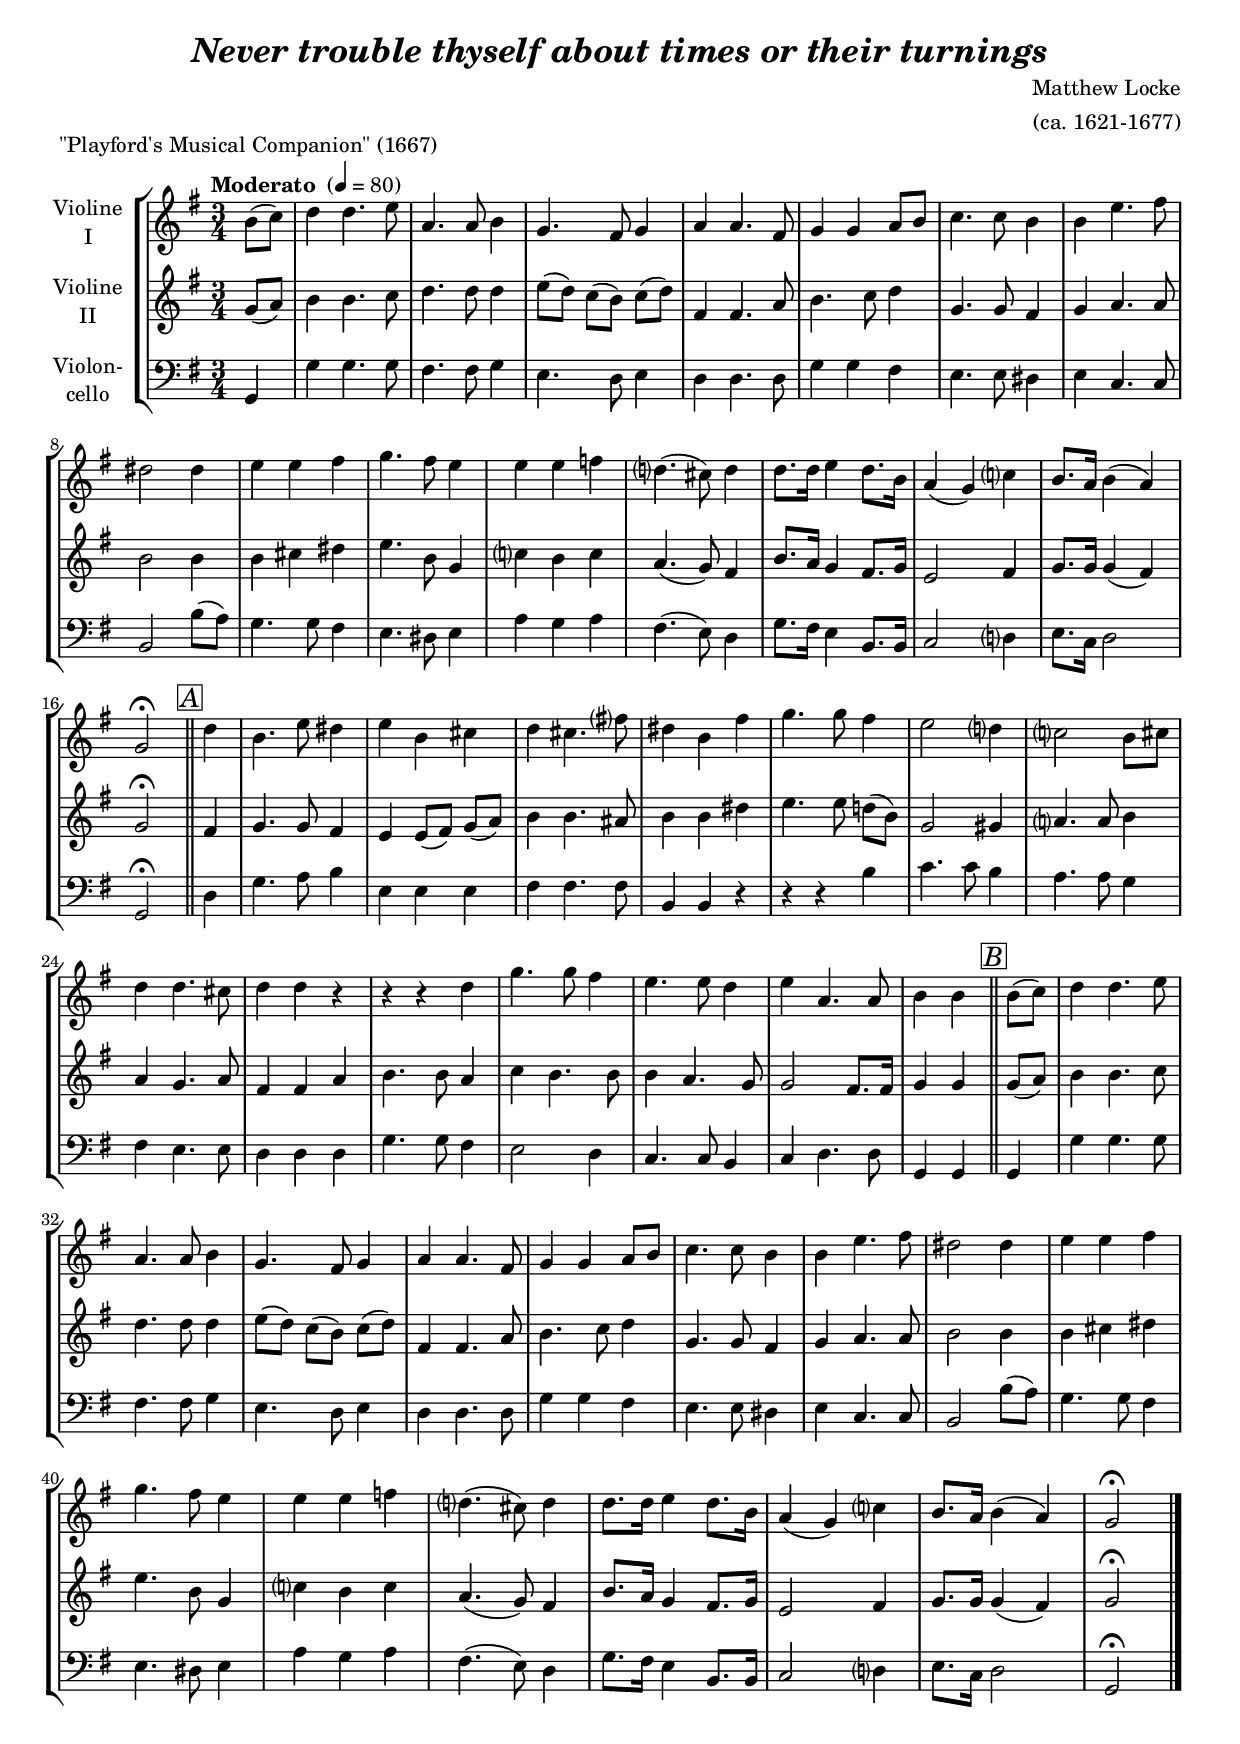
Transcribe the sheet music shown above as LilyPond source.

\version "2.18.2"
\include "deutsch.ly"
  
#(set-global-staff-size 18.5)

\header {
  title     = \markup \bold \italic "Never trouble thyself about times or their turnings"
  composer  = "Matthew Locke"
  arranger  = "(ca. 1621-1677)"
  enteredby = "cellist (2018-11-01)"
  piece     = "\"Playford's Musical Companion\" (1667)"
}

voiceconsts = {
  \key e \minor
  \time 3/4
  \clef "treble"
%  \numericTimeSignature
  \compressFullBarRests
  % Set default beaming for all staves
  \set Timing.beamExceptions = #'()
  \set Timing.baseMoment     = #(ly:make-moment 1 4)
  \set Timing.beatStructure  = #'(1 1 1)
  \tempo "Moderato " 4=80
}

micl = "clarinet"
mifl = "flute"
miob = "oboe"
mifh = "french horn"
misx = "tenor sax"
mist = "string ensemble 1"
miba = "cello"

boxa = { \bar "||" \mark \markup \box \italic "A" }
boxb = { \bar "||" \mark \markup \box \italic "B" }

va = \relative c'' {
  \voiceconsts

  \partial 4 h8( c)
  d4 d4. e8
  a,4. a8 h4
  g4. fis8 g4
  a a4. fis8
  g4 g a8 h
  c4. c8 h4
  h e4. fis8

  dis2 dis4
  e e fis
  g4. fis8 e4
  e e f
  d?4.( cis8) d4
  d8. d16 e4 d8. h16

  a4( g) c?
  h8. a16 h4( a)
  g2\fermata \boxa
  d'4
  h4. e8 dis4
  e h cis
  d cis4. fis?8

  dis4 h fis'
  g4. g8 fis4
  e2 d?4
  c?2 h8 cis
  d4 d4. cis8
  d4 d r

  r r d
  g4. g8 fis4
  e4. e8 d4
  e a,4. a8
  h4 h \boxb
  
  h8( c)
  d4 d4. e8
  a,4. a8 h4
  g4. fis8 g4
  a a4. fis8
  g4 g a8 h
  c4. c8 h4
  h e4. fis8

  dis2 dis4
  e e fis
  g4. fis8 e4
  e e f
  d?4.( cis8) d4
  d8. d16 e4 d8. h16

  a4( g) c?
  h8. a16 h4( a)
  g2\fermata \bar "|."
}

vb = \relative c'' {
  \voiceconsts

  \partial 4 g8( a)
  h4 h4. c8
  d4. d8 d4
  e8( d) c( h) c( d)
  fis,4 fis4. a8
  h4. c8 d4
  g,4. g8 fis4
  g a4. a8

  h2 h4
  h cis dis
  e4. h8 g4
  c? h c
  a4.( g8) fis4
  h8. a16 g4 fis8. g16

  e2 fis4
  g8. g16 g4( fis)
  g2\fermata \boxa
  fis4
  g4. g8 fis4
  e e8( fis) g( a)
  h4 h4. ais8

  h4 h dis
  e4. e8 d!( h)
  g2 gis4
  a?4. a8 h4
  a g4. a8
  fis4 fis a

  h4. h8 a4
  c h4. h8
  h4 a4. g8
  g2 fis8. fis16
  g4 g \boxb
  
  g8( a)
  h4 h4. c8
  d4. d8 d4
  e8( d) c( h) c( d)
  fis,4 fis4. a8
  h4. c8 d4
  g,4. g8 fis4
  g a4. a8

  h2 h4
  h cis dis
  e4. h8 g4
  c? h c
  a4.( g8) fis4
  h8. a16 g4 fis8. g16

  e2 fis4
  g8. g16 g4( fis)
  g2\fermata \bar "|."
}

vc = \relative c {
  \voiceconsts
  \clef "bass"

  \partial 4 g4
  g' g4. g8
  fis4. fis8 g4
  e4. d8 e4
  d d4. d8
  g4 g fis
  e4. e8 dis4
  e4 c4. c8

  h2 h'8( a)
  g4. g8 fis4
  e4. dis8 e4
  a g a
  fis4.( e8) d4
  g8. fis16 e4 h8. h16

  c2 d?4
  e8. c16 d2
  g,\fermata \boxa
  d'4
  g4. a8 h4
  e, e e
  fis fis4. fis8

  h,4 h r
  r r h'
  c4. c8 h4
  a4. a8 g4
  fis e4. e8
  d4 d d

  g4. g8 fis4
  e2 d4
  c4. c8 h4
  c d4. d8
  g,4 g \boxb
  
  g
  g' g4. g8
  fis4. fis8 g4
  e4. d8 e4
  d d4. d8
  g4 g fis
  e4. e8 dis4
  e4 c4. c8

  h2 h'8( a)
  g4. g8 fis4
  e4. dis8 e4
  a g a
  fis4.( e8) d4
  g8. fis16 e4 h8. h16

  c2 d?4
  e8. c16 d2
  g,\fermata \bar "|."
}


music = \new StaffGroup <<
      \new Staff {
	\set Staff.midiInstrument = \mist
	\set Staff.instrumentName = \markup \center-column { "Violine" "I" }
	\transpose e e { \va }
      }

      \new Staff {
	\set Staff.midiInstrument = \mist
	\set Staff.instrumentName = \markup \center-column { "Violine" "II" }
	\transpose e e { \vb }
      }

      \new Staff {
	\set Staff.midiInstrument = \miba
	\set Staff.instrumentName = \markup \center-column { "Violon-" "cello" }
	\transpose e e { \vc }
      }
>>

\book {
  \score {
    \music
    \layout {}
  }

  \score {
    \unfoldRepeats \music

    \midi {
      \context {
        \Score
      }
    }
  }
}
